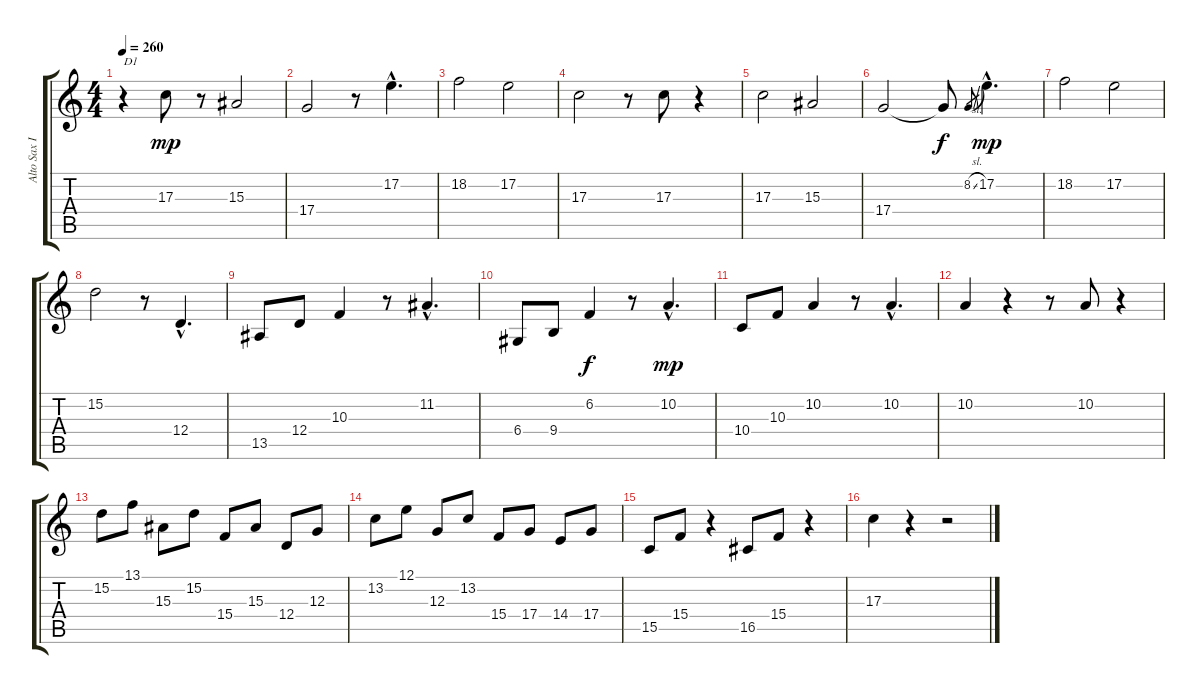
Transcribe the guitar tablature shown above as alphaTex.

\track ("Alto Sax I" "Alto Sax I") {instrument altosax}
\staff {score tabs}
\tuning (E4 B3 G3 D3 A2 E2) {hide}
\ts (4 4)
\tempo 260
\clef g2
\ks c
r.4{txt "D1" dy f} 17.3.8{dy mp} r.8 15.3.2 |
17.4.2 r.8 17.2{hac}.4{d} |
18.2.2 17.2.2 |
17.3.2 r.8 17.3.8 r.4 |
17.3.2 15.3.2 |
17.4.2 17.4{t}.8{dy f} 8.2{sl}.8{gr} 17.2{hac}.4{d dy mp} |
18.2.2 17.2.2 |
15.2.2 r.8 12.4{hac}.4{d} |
13.5.8 12.4.8 10.3.4 r.8 11.2{hac}.4{d} |
6.4.8 9.4.8 6.2.4{dy f} r.8 10.2{hac}.4{d dy mp} |
10.4.8 10.3.8 10.2.4 r.8{volume 16} 10.2{hac}.4{d} |
10.2.4{volume 11} r.4 r.8 10.2.8 r.4 |
15.2.8 13.1.8 15.3.8 15.2.8 15.4.8 15.3.8 12.4.8 12.3.8 |
13.2.8 12.1.8 12.3.8 13.2.8 15.4.8 17.4.8 14.4.8 17.4.8 |
15.5.8 15.4.8 r.4 16.5.8{volume 16} 15.4.8 r.4 |
17.3.4{volume 11} r.4 r.2
